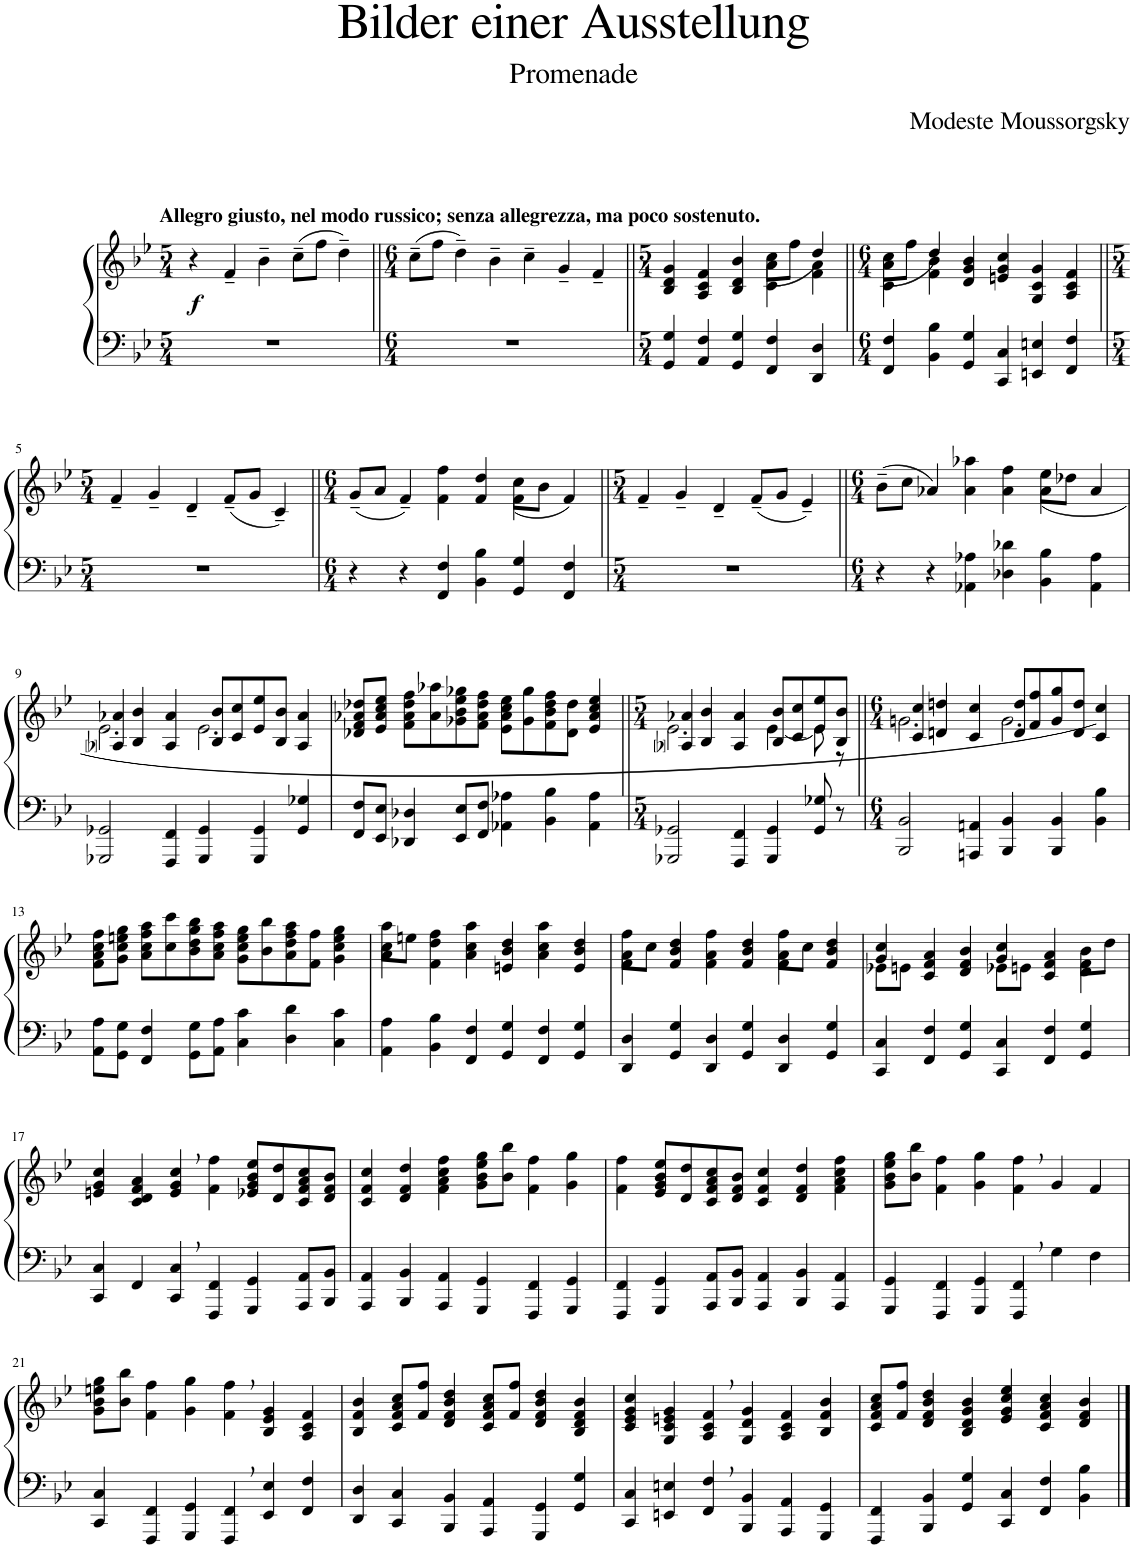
**kern	**kern	**dynam
*part1	*part1	*part1
*staff2	*staff1	*staff1/2
*I"Piano	*	*
*I'Pno	*	*
*clefF4	*clefG2	*
*k[b-e-]	*k[b-e-]	*
*M5/4	*M5/4	*
=1	=1	=1
!	!LO:TX:a:B:t=Allegro giusto, nel modo russico; senza allegrezza, ma poco sostenuto.	!
!	!	!LO:DY:b
4%5r	4r	f
.	4f~/	.
.	4b-~\	.
.	(8cc~\L	.
.	8ff\J	.
.	4dd~\)	.
=2||	=2||	=2||
*M6/4	*M6/4	*
1.r	(8cc~\L	.
.	8ff\J	.
.	4dd~\)	.
.	4b-~\	.
.	4cc~\	.
.	4g~/	.
.	4f~/	.
=3||	=3||	=3||
*M5/4	*M5/4	*
*	*^	*
4GG/ 4G/	4B-/ 4d/ 4g/	2.ryy	.
4AA/ 4F/	4A/ 4c/ 4f/	.	.
4GG/ 4G/	4B-/ 4d/ 4b-/	.	.
4FF/ 4F/	4c\ 4a\	(8cc\L	.
.	.	8ff\J	.
4DD/ 4D/	4f\ 4a\	4dd/)	.
=4||	=4||	=4||	=4||
*M6/4	*M6/4	*	*
4FF/ 4F/	4c\ 4a\	(8cc\L	.
.	.	8ff\J	.
4BB-\ 4B-\	4f\ 4b-\	4dd/)	.
4GG/ 4G/	4d/ 4g/ 4b-/	1ryy	.
4CC/ 4C/	4en/ 4g/ 4cc/	.	.
4EEn/ 4En/	4G/ 4c/ 4g/	.	.
4FF/ 4F/	4A/ 4c/ 4f/	.	.
*	*v	*v	*
!!LO:LB:g=z
=5||	=5||	=5||
*M5/4	*M5/4	*
4%5r	4f~/	.
.	4g~/	.
.	4d~/	.
.	(8f~/L	.
.	8g/J	.
.	4c~/)	.
=6||	=6||	=6||
*M6/4	*M6/4	*
*	*^	*
4r	(8g~/L	1ryy	.
.	8a/J	.	.
4r	4f~/)	.	.
4FF/ 4F/	4f\ 4ff\	.	.
4BB-\ 4B-\	4f/ 4dd/	.	.
4GG/ 4G/	4f\	(8cc\L	.
.	.	8b-\J	.
4FF/ 4F/	(4f/	4ryy	.
*	*v	*v	*
=7||	=7||	=7||
*M5/4	*M5/4	*
4%5r	4f~/	.
.	4g~/	.
.	4d~/	.
.	8f~/L	.
.	8g/J	.
.	4e-~/)	.
=8||	=8||	=8||
*M6/4	*M6/4	*
*	*^	*
4r	(8b-~\L	1ryy	.
.	8cc\J	.	.
4r	4a-X/)	.	.
4AA-X\ 4A-X\	4a-\ 4aa-X\	.	.
4D-X\ 4d-X\	4a-\ 4ff\	.	.
4BB-\ 4B-\	4a-\	8ee-\L	.
.	.	8dd-X\J	.
4AA-\ 4A-\	(4a-/	4ryy	.
!!LO:LB:g=z	!!
=9	=9	=9	=9
2GGG-X/ 2GG-X/	4A-j/ 4a-X/	2.e-\	.
.	4B-/ 4b-/	.	.
4FFF/ 4FF/	4A-/ 4a-/	.	.
4GGG-/ 4GG-/	8B-/ 8b-/L	2.e-\	.
.	8c/ 8cc/	.	.
4GGG-/ 4GG-/	8e-/ 8ee-/	.	.
.	8B-/ 8b-/J	.	.
4GG-/ 4G-X/	4A-/ 4a-/	.	.
*	*v	*v	*
=10	=10	=10
8FF/ 8F/L	8d-X/ 8f/ 8a-X/ 8dd-X/L	.
8EE-/ 8E-/J	8e-/ 8a-/ 8cc/ 8ee-/J	.
4DD-X/ 4D-X/	8f\ 8a-\ 8dd-\ 8ff\L	.
.	8a-\ 8aa-X\	.
8EE-/ 8E-/L	8g-X\ 8b-\ 8ee-\ 8gg-X\	.
8FF/ 8F/J	8f\ 8a-\ 8dd-\ 8ff\J	.
4AA-X\ 4A-X\	8e-\ 8a-\ 8cc\ 8ee-\L	.
.	8g-\ 8gg-\	.
4BB-\ 4B-\	8f\ 8b-\ 8dd-\ 8ff\	.
.	8d-\ 8dd-\J	.
4AA-\ 4A-\	4e-/ 4a-/ 4cc/ 4ee-/	.
=11||	=11||	=11||
*M5/4	*M5/4	*
*	*^	*
2GGG-X/ 2GG-X/	4A-j/ 4a-X/	2.e-\	.
.	4B-/ 4b-/	.	.
4FFF/ 4FF/	4A-/ 4a-/	.	.
4GGG-/ 4GG-/	8B-/ 8b-/L	[4e-\	.
.	8c/ 8cc/	.	.
8GG-/ 8G-X/	8e-/ 8ee-/	8e-\]	.
8r	8B-/ 8b-/J	8r	.
=12||	=12||	=12||	=12||
*M6/4	*M6/4	*	*
2BBB-/ 2BB-/	4c/ 4cc/	2.gn\	.
.	4dn/ 4ddn/	.	.
4AAAn/ 4AAn/	4c/ 4cc/	.	.
4BBB-/ 4BB-/	8d/ 8dd/L	2.g\	.
.	8f/ 8ff/	.	.
4BBB-/ 4BB-/	8g/ 8gg/	.	.
.	8d/ 8dd/J	.	.
4BB-\ 4B-\	4c/ 4cc/	.	.
*	*v	*v	*
!!LO:LB:g=z
=13	=13	=13
8AA\ 8A\L	8f\ 8a\ 8cc\ 8ff\L	.
8GG\ 8G\J	8g\ 8cc\ 8een\ 8gg\J	.
4FF/ 4F/	8a\ 8cc\ 8ff\ 8aa\L	.
.	8cc\ 8ccc\	.
8GG\ 8G\L	8b-\ 8dd\ 8gg\ 8bb-\	.
8AA\ 8A\J	8a\ 8cc\ 8ff\ 8aa\J	.
4C\ 4c\	8g\ 8cc\ 8ee\ 8gg\L	.
.	8b-\ 8bb-\	.
4D\ 4d\	8a\ 8dd\ 8ff\ 8aa\	.
.	8f\ 8ff\J	.
4C\ 4c\	4g\ 4cc\ 4ee\ 4gg\	.
=14	=14	=14
*	*^	*
4AA\ 4A\	4a\ 4cc\	8aa\L	.
.	.	8een\J	.
4BB-\ 4B-\	4f\ 4dd\ 4ff\	1ryy	.
4FF/ 4F/	4a\ 4cc\ 4aa\	.	.
4GG/ 4G/	4en/ 4b-/ 4dd/	.	.
4FF/ 4F/	4a\ 4cc\ 4aa\	.	.
4GG/ 4G/	4e/ 4b-/ 4dd/	4ryy	.
=15	=15	=15	=15
4DD/ 4D/	4f\ 4a\	8ff\L	.
.	.	8cc\J	.
4GG/ 4G/	4f/ 4b-/ 4dd/	2.ryy	.
4DD/ 4D/	4f\ 4a\ 4ff\	.	.
4GG/ 4G/	4f/ 4b-/ 4dd/	.	.
4DD/ 4D/	4f\ 4a\	8ff\L	.
.	.	8cc\J	.
4GG/ 4G/	4f/ 4b-/ 4dd/	4ryy	.
=16	=16	=16	=16
4CC/ 4C/	4g/ 4cc/	8e-X\L	.
.	.	8en\J	.
4FF/ 4F/	4c/ 4f/ 4a/	2ryy	.
4GG/ 4G/	4d/ 4f/ 4b-/	.	.
4CC/ 4C/	4g/ 4cc/	8e-X\L	.
.	.	8en\J	.
4FF/ 4F/	4c/ 4f/ 4a/	4ryy	.
4GG/ 4G/	4d\ 4f\	8b-\L	.
.	.	8dd\J	.
*	*v	*v	*
!!LO:LB:g=z
=17	=17	=17
4CC/ 4C/	4en/ 4g/ 4cc/	.
4FF/	4c/ 4d/ 4f/ 4a/	.
4CC/, 4C/,	4e/, 4g/, 4cc/,	.
4FFF/ 4FF/	4f\ 4ff\	.
4GGG/ 4GG/	8e-X/ 8g/ 8b-/ 8ee-/L	.
.	8d/ 8dd/	.
8AAA/ 8AA/L	8c/ 8f/ 8a/ 8cc/	.
8BBB-/ 8BB-/J	8d/ 8f/ 8b-/J	.
=18	=18	=18
4AAA/ 4AA/	4c/ 4f/ 4cc/	.
4BBB-/ 4BB-/	4d/ 4f/ 4dd/	.
4AAA/ 4AA/	4f\ 4a\ 4cc\ 4ff\	.
4GGG/ 4GG/	8g\ 8b-\ 8ee-\ 8gg\L	.
.	8b-\ 8bb-\J	.
4FFF/ 4FF/	4f\ 4ff\	.
4GGG/ 4GG/	4g\ 4gg\	.
=19	=19	=19
4FFF/ 4FF/	4f\ 4ff\	.
4GGG/ 4GG/	8e-/ 8g/ 8b-/ 8ee-/L	.
.	8d/ 8dd/	.
8AAA/ 8AA/L	8c/ 8f/ 8a/ 8cc/	.
8BBB-/ 8BB-/J	8d/ 8f/ 8b-/J	.
4AAA/ 4AA/	4c/ 4f/ 4cc/	.
4BBB-/ 4BB-/	4d/ 4f/ 4dd/	.
4AAA/ 4AA/	4f\ 4a\ 4cc\ 4ff\	.
=20	=20	=20
4GGG/ 4GG/	8g\ 8b-\ 8ee-\ 8gg\L	.
.	8b-\ 8bb-\J	.
4FFF/ 4FF/	4f\ 4ff\	.
4GGG/ 4GG/	4g\ 4gg\	.
4FFF/, 4FF/,	4f\, 4ff\,	.
4G\	4g/	.
4F\	4f/	.
!!LO:LB:g=z
=21	=21	=21
4CC/ 4C/	8g\ 8b-\ 8een\ 8gg\L	.
.	8b-\ 8bb-\J	.
4FFF/ 4FF/	4f\ 4ff\	.
4GGG/ 4GG/	4g\ 4gg\	.
4FFF/, 4FF/,	4f\, 4ff\,	.
4EE-/ 4E-/	4B-/ 4e-/ 4g/	.
4FF/ 4F/	4A/ 4c/ 4f/	.
=22	=22	=22
4DD/ 4D/	4B-/ 4f/ 4b-/	.
4CC/ 4C/	8c/ 8f/ 8a/ 8cc/L	.
.	8f/ 8ff/J	.
4BBB-/ 4BB-/	4d/ 4f/ 4b-/ 4dd/	.
4AAA/ 4AA/	8c/ 8f/ 8a/ 8cc/L	.
.	8f/ 8ff/J	.
4GGG/ 4GG/	4d/ 4f/ 4b-/ 4dd/	.
4GG/ 4G/	4B-/ 4d/ 4f/ 4b-/	.
=23	=23	=23
4CC/ 4C/	4c/ 4e-/ 4g/ 4cc/	.
4EEn/ 4En/	4G/ 4c/ 4en/ 4g/	.
4FF/, 4F/,	4A/, 4c/, 4f/,	.
4BBB-/ 4BB-/	4G/ 4d/ 4g/	.
4AAA/ 4AA/	4A/ 4c/ 4f/	.
4GGG/ 4GG/	4B-/ 4f/ 4b-/	.
=24	=24	=24
4FFF/ 4FF/	8c/ 8f/ 8a/ 8cc/L	.
.	8f/ 8ff/J	.
4BBB-/ 4BB-/	4d/ 4f/ 4b-/ 4dd/	.
4GG/ 4G/	4B-/ 4d/ 4g/ 4b-/	.
4CC/ 4C/	4e-/ 4g/ 4cc/ 4ee-/	.
4FF/ 4F/	4c/ 4f/ 4a/ 4cc/	.
4BB-\ 4B-\	4d/ 4f/ 4b-/	.
==	==	==
*-	*-	*-
